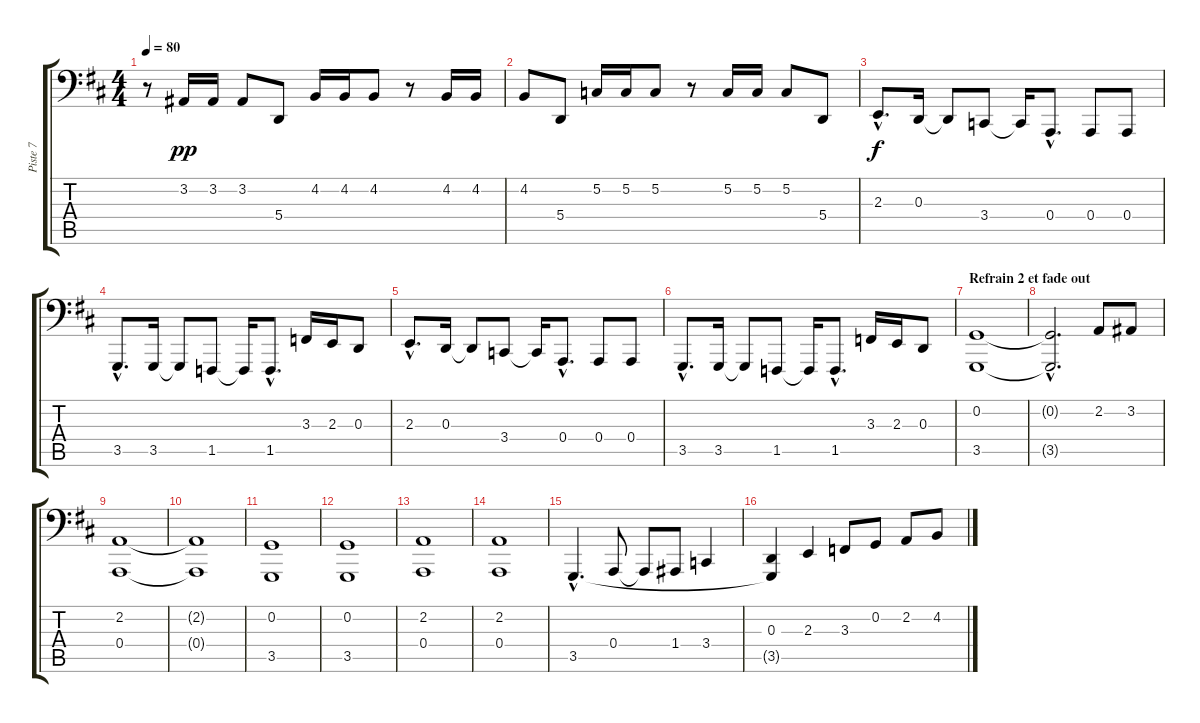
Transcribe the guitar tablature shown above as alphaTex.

\track ("Piste 7" "Piste 7") {instrument stringensemble1}
\staff {score tabs}
\tuning (C3 G2 D2 A1 E1 B0) {hide}
\ts (4 4)
\tempo 80
\clef f4
\ks d
r.8{dy pp} 3.2.16 3.2.16 3.2.8 5.4.8 4.2.16 4.2.16 4.2.8 r.8 4.2.16 4.2.16 |
4.2.8 5.4.8 5.2.16 5.2.16 5.2.8 r.8 5.2.16 5.2.16 5.2.8 5.4.8 |
2.3{hac}.8{d dy f} 0.3.16 0.3{t}.8 3.4.8 3.4{t}.16 0.4{hac}.8{d} 0.4.8 0.4.8 |
3.5{hac}.8{d} 3.5.16 3.5{t}.8 1.5.8 1.5{t}.16 1.5{hac}.8{d} 3.3.16 2.3.16 0.3.8 |
2.3{hac}.8{d} 0.3.16 0.3{t}.8 3.4.8 3.4{t}.16 0.4{hac}.8{d} 0.4.8 0.4.8 |
3.5{hac}.8{d} 3.5.16 3.5{t}.8 1.5.8 1.5{t}.16 1.5{hac}.8{d} 3.3.16 2.3.16 0.3.8 |
\section ("" "Refrain 2 et fade out")
(0.2 3.5).1 |
(0.2{hac t} 3.5{hac t}).2{d} 2.2.8 3.2.8 |
(2.2 0.4).1 |
(2.2{t} 0.4{t}).1 |
(0.2 3.5).1 |
(0.2 3.5).1 |
(2.2 0.4).1 |
(2.2 0.4).1 |
3.5{hac}.4{d} 0.4.8 0.4{t}.8 1.4.8 3.4.4 |
(0.3 3.5{t}).4 2.3.4 3.3.8 0.2.8 2.2.8 4.2.8
